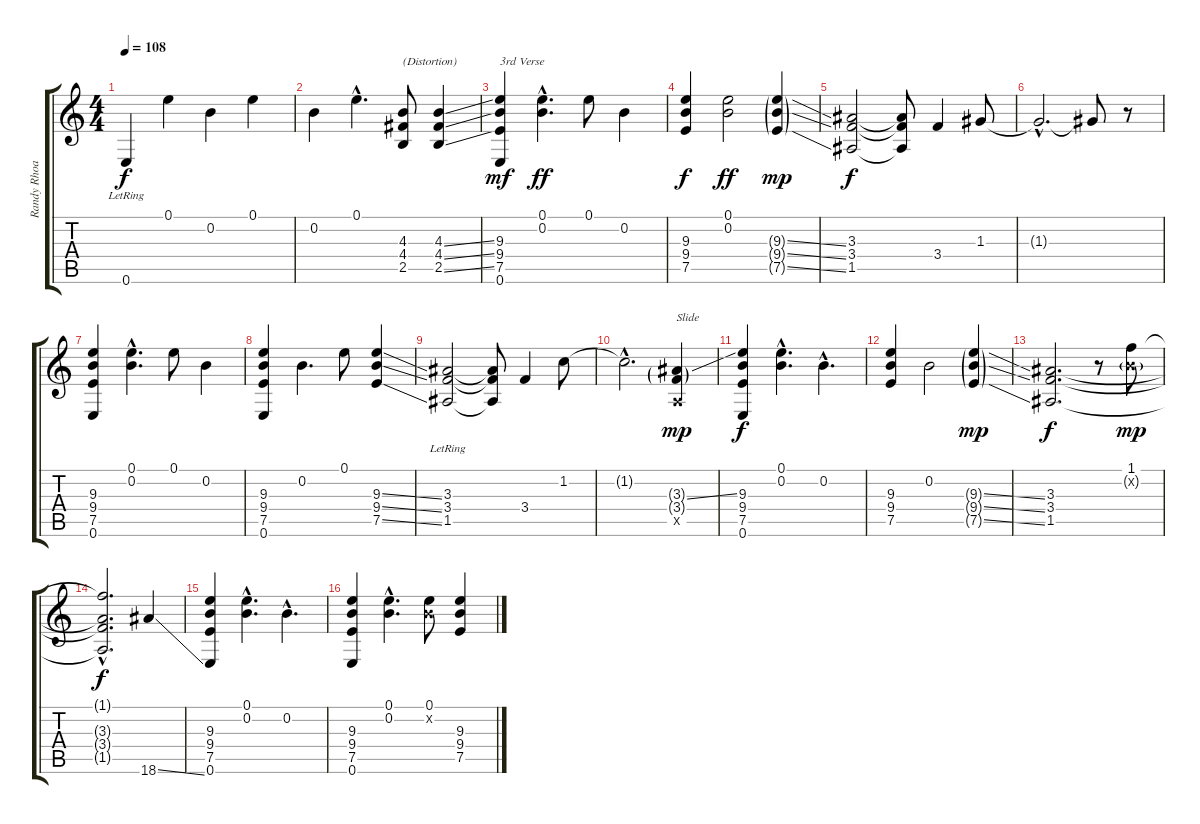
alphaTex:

\track ("Randy Rhoads GUITAR live " "Randy Rhoa") {instrument overdrivenguitar}
\staff {score tabs}
\tuning (E4 B3 G3 D3 A2 E2) {hide}
\ts (4 4)
\tempo 108
\clef g2
\ks c
0.6{lr}.4{dy f} 0.1.4 0.2.4 0.1.4 |
0.2.4 0.1{hac}.4{d} (4.3 4.4 2.5).8{txt "(Distortion)" instrument distortionguitar} (4.3{ss} 4.4{ss} 2.5{ss}).4 |
(9.3 9.4 7.5 0.6).4{txt "3rd Verse" dy mf} (0.1{hac} 0.2).4{d dy ff} 0.1.8 0.2.4 |
(9.3 9.4 7.5).4{dy f} (0.1 0.2).2{dy ff} (9.3{ss g} 9.4{ss g} 7.5{ss g}).4{dy mp} |
(3.3 3.4 1.5).2{dy f} (3.3{t} 3.4{t} 1.5{t}).8 3.4.4 1.3.8 |
1.3{hac t}.2{d} 1.3{t}.8 r.8 |
(9.3 9.4 7.5 0.6).4 (0.1{hac} 0.2).4{d} 0.1.8 0.2.4 |
(9.3 9.4 7.5 0.6).4 0.2.4{d} 0.1.8 (9.3{ss} 9.4{ss} 7.5{ss}).4 |
(3.3{lr} 3.4{lr} 1.5{lr}).2 (3.3{t} 3.4{t} 1.5{t}).8 3.4.4 1.2.8 |
1.2{hac t}.2{d} (3.3{ss g} 3.4{g} 0.5{x}).4{txt "Slide" dy mp} |
(9.3 9.4 7.5 0.6).4{dy f} (0.1{hac} 0.2{hac}).4{d} 0.2{hac}.4{d} |
(9.3 9.4 7.5).4 0.2.2 (9.3{ss g} 9.4{ss g} 7.5{ss g}).4{dy mp} |
(3.3 3.4 1.5).2{d dy f} r.8 (1.1 0.2{g x}).8{dy mp} |
(1.1{hac t} 3.3{hac t} 3.4{hac t} 1.5{hac t}).2{d dy f} 18.6{ss}.4 |
(9.3 9.4 7.5 0.6).4 (0.1{hac} 0.2{hac}).4{d} 0.2{hac}.4{d} |
(9.3 9.4 7.5 0.6).4 (0.1{hac} 0.2{hac}).4{d} (0.1 0.2{x}).8 (9.3 9.4{ss} 7.5{ss}).4
